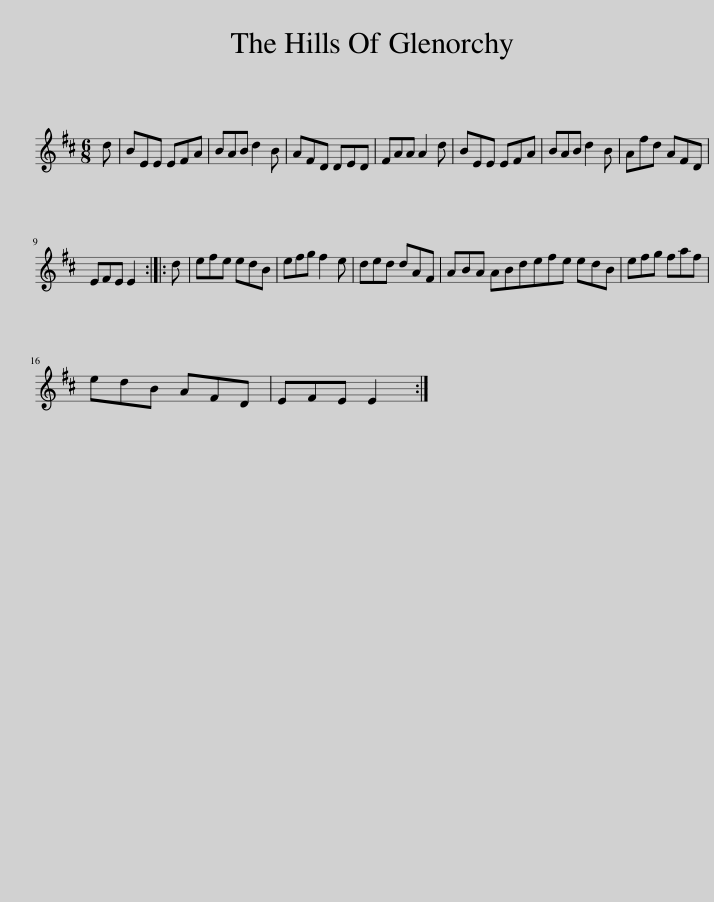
X:1
L:1/8
M:6/8
I:linebreak $
K:D
V:1 treble
V:1
 d | BEE EFA | BAB d2 B | AFD DED | FAA A2 d | %5
 BEE EFA | BAB d2 B | Afd AFD |$ EFE E2 :: d | %10
 efe edB | efg f2 e | ded dAF | ABA ABdefe edB | efg faf |$ %15
 edB AFD | EFE E2 :| %17
